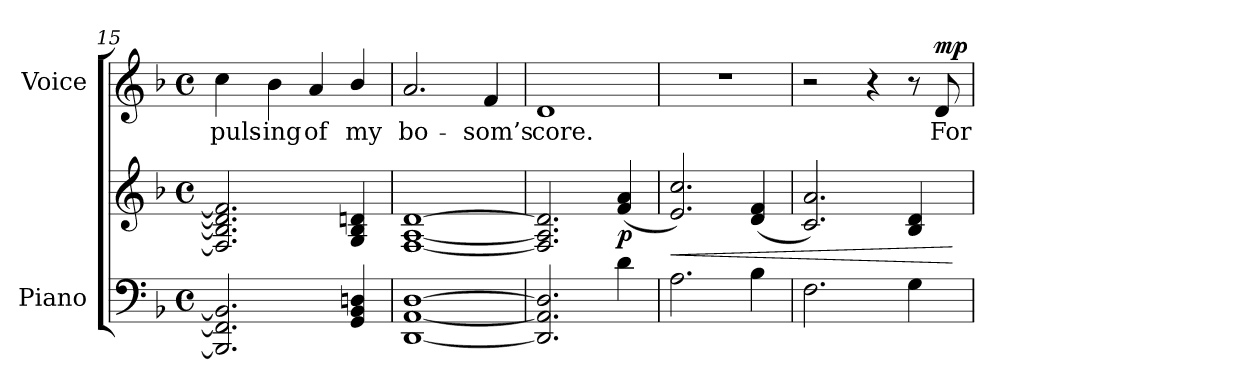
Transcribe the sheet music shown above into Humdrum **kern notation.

**kern	**kern	**dynam	**kern	**text	**dynam
*part2	*part2	*part2	*part1	*part1	*part1
*staff3	*staff2	*staff2/3	*staff1	*staff1	*staff1
*I"Piano	*	*	*I"Voice	*	*
*I'Pno	*	*	*	*	*
*clefF4	*clefG2	*	*clefG2	*	*
*k[b-]	*k[b-]	*	*k[b-]	*	*
*M4/4	*M4/4	*	*M4/4	*	*
*met(c)	*met(c)	*	*met(c)	*	*
=15	=15	=15	=15	=15	=15
!	!	!	!	!LO:LY:b	!
2.BBB-/] 2.FF/] 2.BB-/]	2.F/] 2.B-/] 2.d-/] 2.f/]	.	4cc\	puls-	.
!	!	!	!	!LO:LY:b	!
.	.	.	4b-\	-ing	.
!	!	!	!	!LO:LY:b	!
.	.	.	4a/	of	.
!	!	!	!	!LO:LY:b	!
4GG/ 4BB-/ 4Dn/	4G/ 4B-/ 4dn/	.	4b-/	my	.
=16	=16	=16	=16	=16	=16
!	!	!	!	!LO:LY:b	!
[1DD [1AA [1D	[1F [1A [1d	.	2.a/	bo-	.
!	!	!	!	!LO:LY:b	!
.	.	.	4f/	-som’s	.
!!LO:LB:g=z
=17	=17	=17	=17	=17	=17
!	!	!	!	!LO:LY:b	!
2.DD/] 2.AA/] 2.D/]	2.F/] 2.A/] 2.d/]	.	1d	core.	.
!	!	!LO:DY:b	!	!	!
4d\	(>4f/ 4a/	p	.	.	.
=18	=18	=18	=18	=18	=18
!	!	!LO:HP:b	!	!	!
2.A\	2.e/ 2.cc/)	<	1r	.	.
4B-\	(>4d/ 4f/	.	.	.	.
=19	=19	=19	=19	=19	=19
2.F\	2.c/ 2.a/)	.	2r	.	.
.	.	.	4r	.	.
4G\	4B-/ 4d/	.	8r	.	.
!	!	!	!	!LO:LY:b	!LO:DY:a
.	.	.	8d/	For	mp
.	.	[	.	.	.
=	=	=	=	=	=
*-	*-	*-	*-	*-	*-
